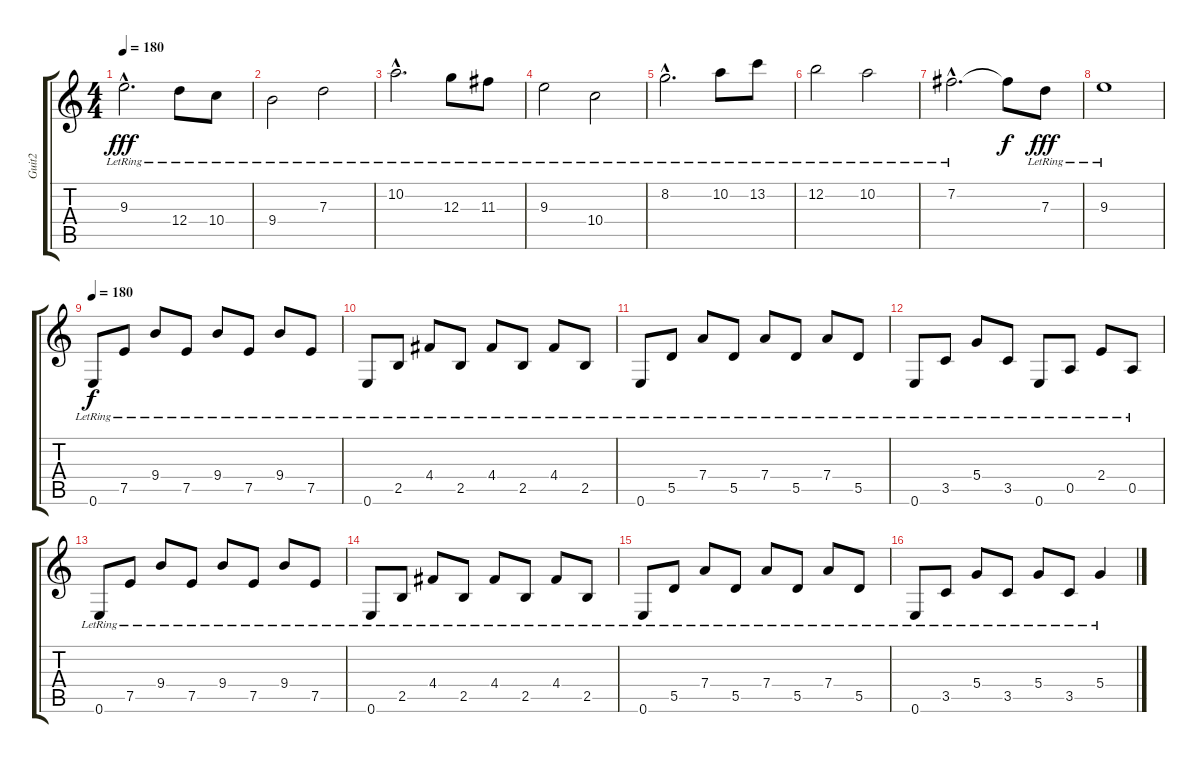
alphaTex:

\track ("Guit2" "Guit2") {instrument overdrivenguitar}
\staff {score tabs}
\tuning (E4 B3 G3 D3 A2 E2) {hide}
\ts (4 4)
\tempo 180
\clef g2
\ks c
9.3{hac lr}.2{d dy fff volume 14 instrument electricguitarclean} 12.4{lr}.8 10.4{lr}.8 |
9.4{lr}.2 7.3{lr}.2 |
10.2{hac lr}.2{d} 12.3{lr}.8 11.3{lr}.8 |
9.3{lr}.2 10.4{lr}.2 |
8.2{hac lr}.2{d} 10.2{lr}.8 13.2{lr}.8 |
12.2{lr}.2 10.2{lr}.2 |
7.2{hac lr}.2{d} 7.2{t}.8{dy f} 7.3{lr}.8{dy fff} |
9.3{lr}.1 |
\tempo 180
0.6{lr}.8{dy f volume 11 instrument electricguitarclean} 7.5{lr}.8 9.4{lr}.8 7.5{lr}.8 9.4{lr}.8 7.5{lr}.8 9.4{lr}.8 7.5{lr}.8 |
0.6{lr}.8 2.5{lr}.8 4.4{lr}.8 2.5{lr}.8 4.4{lr}.8 2.5{lr}.8 4.4{lr}.8 2.5{lr}.8 |
0.6{lr}.8 5.5{lr}.8 7.4{lr}.8 5.5{lr}.8 7.4{lr}.8 5.5{lr}.8 7.4{lr}.8 5.5{lr}.8 |
0.6{lr}.8 3.5{lr}.8 5.4{lr}.8 3.5{lr}.8 0.6{lr}.8 0.5{lr}.8 2.4{lr}.8 0.5{lr}.8 |
0.6{lr}.8 7.5{lr}.8 9.4{lr}.8 7.5{lr}.8 9.4{lr}.8 7.5{lr}.8 9.4{lr}.8 7.5{lr}.8 |
0.6{lr}.8 2.5{lr}.8 4.4{lr}.8 2.5{lr}.8 4.4{lr}.8 2.5{lr}.8 4.4{lr}.8 2.5{lr}.8 |
0.6{lr}.8 5.5{lr}.8 7.4{lr}.8 5.5{lr}.8 7.4{lr}.8 5.5{lr}.8 7.4{lr}.8 5.5{lr}.8 |
0.6{lr}.8 3.5{lr}.8 5.4{lr}.8 3.5{lr}.8 5.4{lr}.8 3.5{lr}.8 5.4{lr}.4
